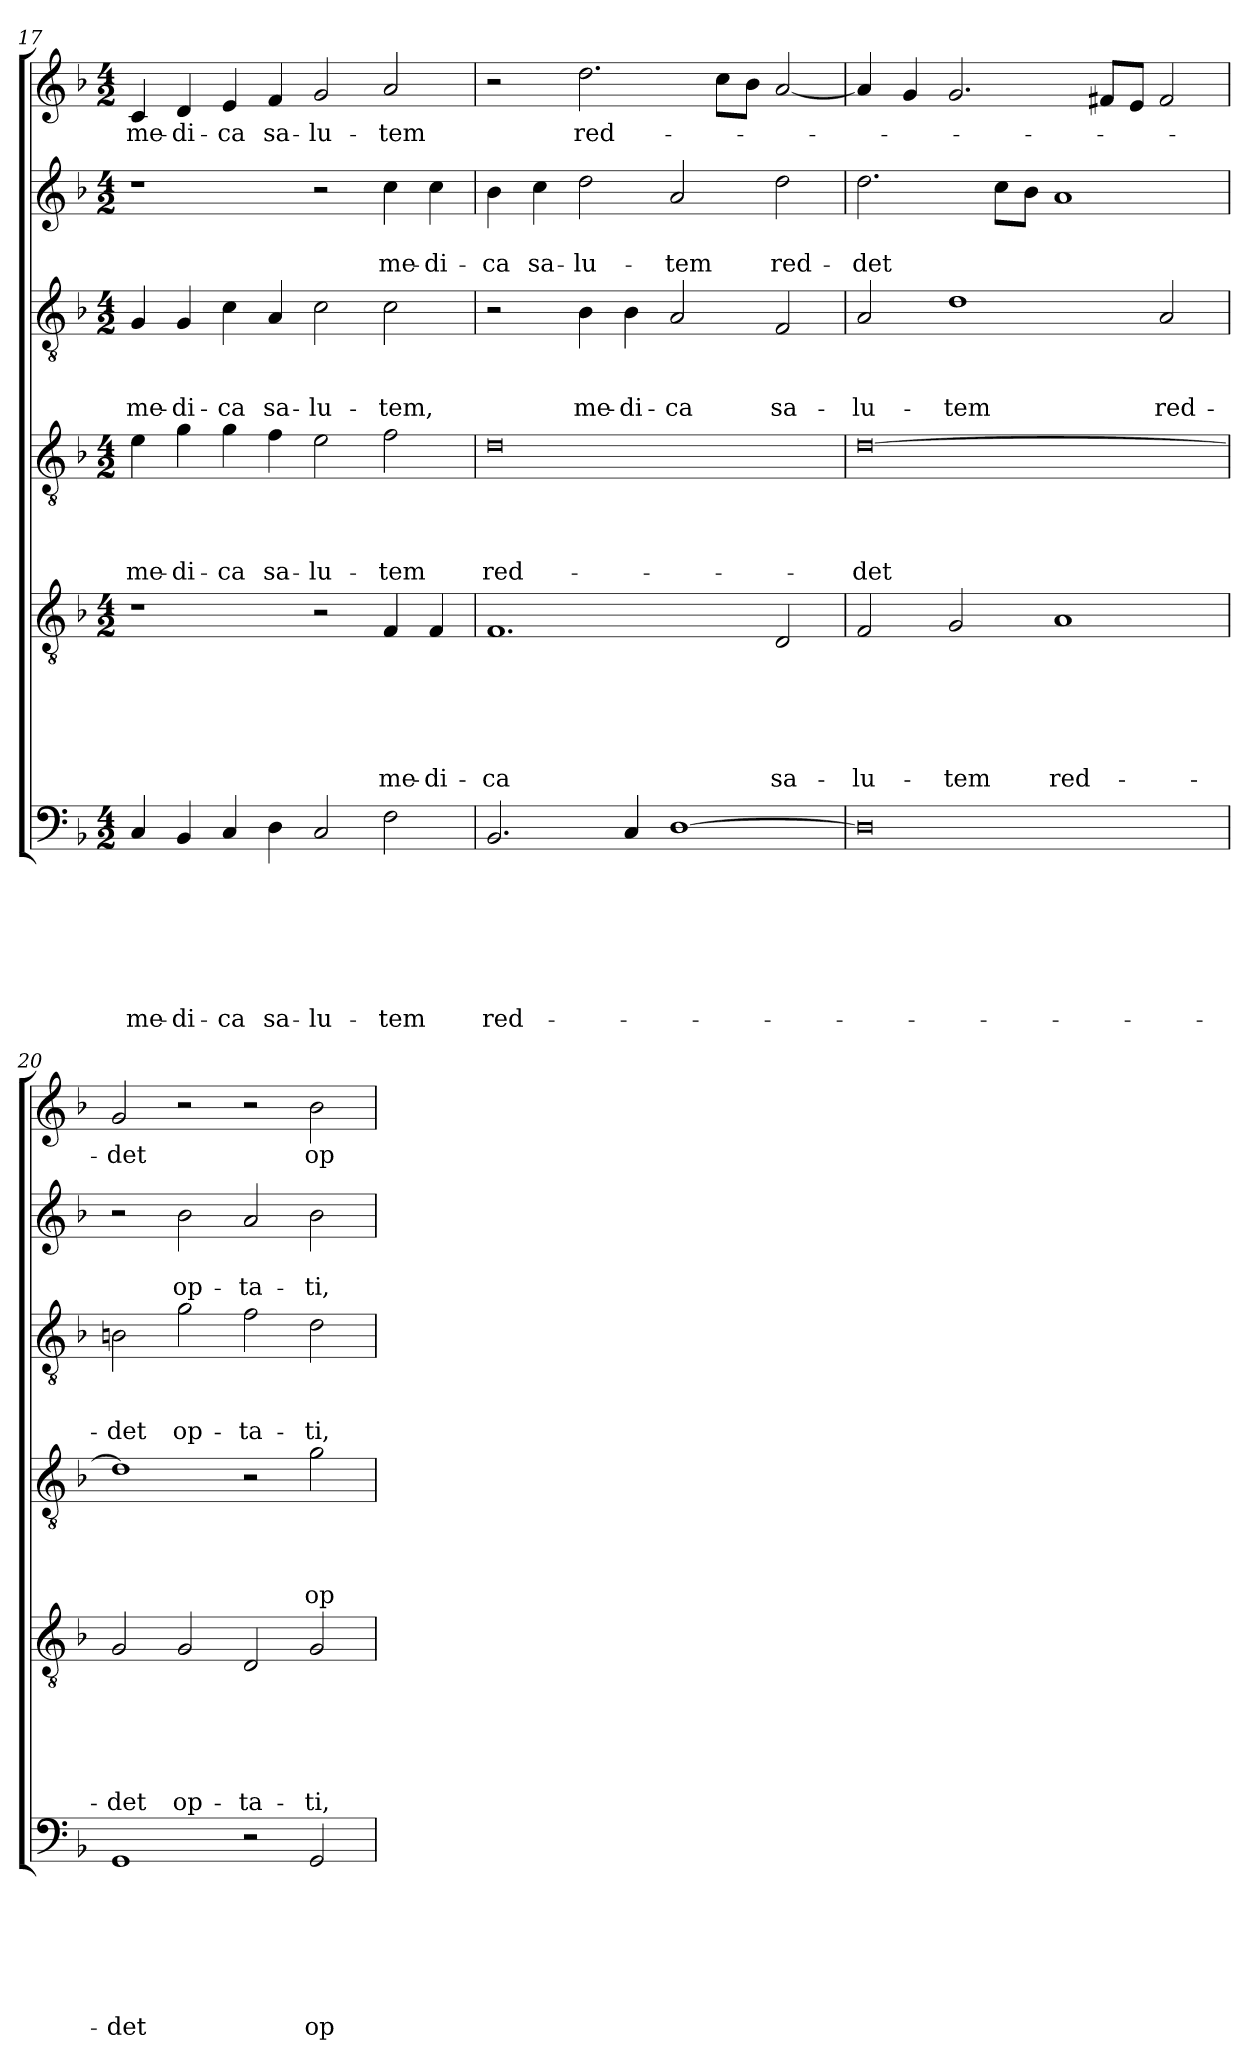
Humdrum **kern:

**kern	**text	**text	**text	**text	**text	**text	**text	**kern	**text	**text	**text	**text	**text	**text	**kern	**text	**text	**text	**text	**kern	**text	**text	**text	**kern	**text	**text	**kern	**text
*part6	*part6	*part6	*part6	*part6	*part6	*part6	*part6	*part5	*part5	*part5	*part5	*part5	*part5	*part5	*part4	*part4	*part4	*part4	*part4	*part3	*part3	*part3	*part3	*part2	*part2	*part2	*part1	*part1
*staff6	*staff6	*staff6	*staff6	*staff6	*staff6	*staff6	*staff6	*staff5	*staff5	*staff5	*staff5	*staff5	*staff5	*staff5	*staff4	*staff4	*staff4	*staff4	*staff4	*staff3	*staff3	*staff3	*staff3	*staff2	*staff2	*staff2	*staff1	*staff1
!!LO:PB:g=z
*clefF4	*	*	*	*	*	*	*	*clefGv2	*	*	*	*	*	*	*clefGv2	*	*	*	*	*clefGv2	*	*	*	*clefG2	*	*	*clefG2	*
*k[b-]	*	*	*	*	*	*	*	*k[b-]	*	*	*	*	*	*	*k[b-]	*	*	*	*	*k[b-]	*	*	*	*k[b-]	*	*	*k[b-]	*
*d:	*	*	*	*	*	*	*	*d:	*	*	*	*	*	*	*d:	*	*	*	*	*d:	*	*	*	*d:	*	*	*d:	*
*M4/2	*	*	*	*	*	*	*	*M4/2	*	*	*	*	*	*	*M4/2	*	*	*	*	*M4/2	*	*	*	*M4/2	*	*	*M4/2	*
=17	=17	=17	=17	=17	=17	=17	=17	=17	=17	=17	=17	=17	=17	=17	=17	=17	=17	=17	=17	=17	=17	=17	=17	=17	=17	=17	=17	=17
!	!	!	!	!	!	!	!LO:LY:b	!	!	!	!	!	!	!	!	!	!	!	!LO:LY:b	!	!	!	!LO:LY:b	!	!	!	!	!LO:LY:b
4C/	.	.	.	.	.	.	me-	1r	.	.	.	.	.	.	4e\	.	.	.	me-	4G/	.	.	me-	1r	.	.	4c/	me-
!	!	!	!	!	!	!	!LO:LY:b	!	!	!	!	!	!	!	!	!	!	!	!LO:LY:b	!	!	!	!LO:LY:b	!	!	!	!	!LO:LY:b
4BB-/	.	.	.	.	.	.	-di-	.	.	.	.	.	.	.	4g\	.	.	.	-di-	4G/	.	.	-di-	.	.	.	4d/	-di-
!	!	!	!	!	!	!	!LO:LY:b	!	!	!	!	!	!	!	!	!	!	!	!LO:LY:b	!	!	!	!LO:LY:b	!	!	!	!	!LO:LY:b
4C/	.	.	.	.	.	.	-ca	.	.	.	.	.	.	.	4g\	.	.	.	-ca	4c\	.	.	-ca	.	.	.	4e/	-ca
!	!	!	!	!	!	!	!LO:LY:b	!	!	!	!	!	!	!	!	!	!	!	!LO:LY:b	!	!	!	!LO:LY:b	!	!	!	!	!LO:LY:b
4D\	.	.	.	.	.	.	sa-	.	.	.	.	.	.	.	4f\	.	.	.	sa-	4A/	.	.	sa-	.	.	.	4f/	sa-
!	!	!	!	!	!	!	!LO:LY:b	!	!	!	!	!	!	!	!	!	!	!	!LO:LY:b	!	!	!	!LO:LY:b	!	!	!	!	!LO:LY:b
2C/	.	.	.	.	.	.	-lu-	2r	.	.	.	.	.	.	2e\	.	.	.	-lu-	2c\	.	.	-lu-	2r	.	.	2g/	-lu-
!	!	!	!	!	!	!	!LO:LY:b	!	!	!	!	!	!	!LO:LY:b	!	!	!	!	!LO:LY:b	!	!	!	!LO:LY:b	!	!	!LO:LY:b	!	!LO:LY:b
2F\	.	.	.	.	.	.	-tem	4F/	.	.	.	.	.	me-	2f\	.	.	.	-tem	2c\	.	.	-tem,	4cc\	.	me-	2a/	-tem
!	!	!	!	!	!	!	!	!	!	!	!	!	!	!LO:LY:b	!	!	!	!	!	!	!	!	!	!	!	!LO:LY:b	!	!
.	.	.	.	.	.	.	.	4F/	.	.	.	.	.	-di-	.	.	.	.	.	.	.	.	.	4cc\	.	-di-	.	.
=18	=18	=18	=18	=18	=18	=18	=18	=18	=18	=18	=18	=18	=18	=18	=18	=18	=18	=18	=18	=18	=18	=18	=18	=18	=18	=18	=18	=18
!	!	!	!	!	!	!	!LO:LY:b	!	!	!	!	!	!	!LO:LY:b	!	!	!	!	!LO:LY:b	!	!	!	!	!	!	!LO:LY:b	!	!
2.BB-/	.	.	.	.	.	.	red-	1.F	.	.	.	.	.	-ca	0d	.	.	.	red-	2r	.	.	.	4b-\	.	-ca	2r	.
!	!	!	!	!	!	!	!	!	!	!	!	!	!	!	!	!	!	!	!	!	!	!	!	!	!	!LO:LY:b	!	!
.	.	.	.	.	.	.	.	.	.	.	.	.	.	.	.	.	.	.	.	.	.	.	.	4cc\	.	sa-	.	.
!	!	!	!	!	!	!	!	!	!	!	!	!	!	!	!	!	!	!	!	!	!	!	!LO:LY:b	!	!	!LO:LY:b	!	!LO:LY:b
.	.	.	.	.	.	.	.	.	.	.	.	.	.	.	.	.	.	.	.	4B-\	.	.	me-	2dd\	.	-lu-	2.dd\	red-
!	!	!	!	!	!	!	!	!	!	!	!	!	!	!	!	!	!	!	!	!	!	!	!LO:LY:b	!	!	!	!	!
4C/	.	.	.	.	.	.	.	.	.	.	.	.	.	.	.	.	.	.	.	4B-\	.	.	-di-	.	.	.	.	.
!	!	!	!	!	!	!	!	!	!	!	!	!	!	!	!	!	!	!	!	!	!	!	!LO:LY:b	!	!	!LO:LY:b	!	!
[1D	.	.	.	.	.	.	.	.	.	.	.	.	.	.	.	.	.	.	.	2A/	.	.	-ca	2a/	.	-tem	.	.
.	.	.	.	.	.	.	.	.	.	.	.	.	.	.	.	.	.	.	.	.	.	.	.	.	.	.	8cc\L	.
.	.	.	.	.	.	.	.	.	.	.	.	.	.	.	.	.	.	.	.	.	.	.	.	.	.	.	8b-\J	.
!	!	!	!	!	!	!	!	!	!	!	!	!	!	!LO:LY:b	!	!	!	!	!	!	!	!	!LO:LY:b	!	!	!LO:LY:b	!	!
.	.	.	.	.	.	.	.	2D/	.	.	.	.	.	sa-	.	.	.	.	.	2F/	.	.	sa-	2dd\	.	red-	[2a/	.
=19	=19	=19	=19	=19	=19	=19	=19	=19	=19	=19	=19	=19	=19	=19	=19	=19	=19	=19	=19	=19	=19	=19	=19	=19	=19	=19	=19	=19
!	!	!	!	!	!	!	!	!	!	!	!	!	!	!LO:LY:b	!	!	!	!	!LO:LY:b	!	!	!	!LO:LY:b	!	!	!LO:LY:b	!	!
0D]	.	.	.	.	.	.	.	2F/	.	.	.	.	.	-lu-	[0d	.	.	.	-det	2A/	.	.	-lu-	2.dd\	.	-det	4a/]	.
.	.	.	.	.	.	.	.	.	.	.	.	.	.	.	.	.	.	.	.	.	.	.	.	.	.	.	4g/	.
!	!	!	!	!	!	!	!	!	!	!	!	!	!	!LO:LY:b	!	!	!	!	!	!	!	!	!LO:LY:b	!	!	!	!	!
.	.	.	.	.	.	.	.	2G/	.	.	.	.	.	-tem	.	.	.	.	.	1d	.	.	-tem	.	.	.	2.g/	.
.	.	.	.	.	.	.	.	.	.	.	.	.	.	.	.	.	.	.	.	.	.	.	.	8cc\L	.	.	.	.
.	.	.	.	.	.	.	.	.	.	.	.	.	.	.	.	.	.	.	.	.	.	.	.	8b-\J	.	.	.	.
!	!	!	!	!	!	!	!	!	!	!	!	!	!	!LO:LY:b	!	!	!	!	!	!	!	!	!	!	!	!	!	!
.	.	.	.	.	.	.	.	1A	.	.	.	.	.	red-	.	.	.	.	.	.	.	.	.	1a	.	.	.	.
.	.	.	.	.	.	.	.	.	.	.	.	.	.	.	.	.	.	.	.	.	.	.	.	.	.	.	8f#X/L	.
.	.	.	.	.	.	.	.	.	.	.	.	.	.	.	.	.	.	.	.	.	.	.	.	.	.	.	8e/J	.
!	!	!	!	!	!	!	!	!	!	!	!	!	!	!	!	!	!	!	!	!	!	!	!LO:LY:b	!	!	!	!	!
.	.	.	.	.	.	.	.	.	.	.	.	.	.	.	.	.	.	.	.	2A/	.	.	red-	.	.	.	2f#/	.
=20	=20	=20	=20	=20	=20	=20	=20	=20	=20	=20	=20	=20	=20	=20	=20	=20	=20	=20	=20	=20	=20	=20	=20	=20	=20	=20	=20	=20
!	!	!	!	!	!	!	!LO:LY:b	!	!	!	!	!	!	!LO:LY:b	!	!	!	!	!	!	!	!	!LO:LY:b	!	!	!	!	!LO:LY:b
1GG	.	.	.	.	.	.	-det	2G/	.	.	.	.	.	-det	1d]	.	.	.	.	2Bn\	.	.	-det	2r	.	.	2g/	-det
!	!	!	!	!	!	!	!	!	!	!	!	!	!	!LO:LY:b	!	!	!	!	!	!	!	!	!LO:LY:b	!	!	!LO:LY:b	!	!
.	.	.	.	.	.	.	.	2G/	.	.	.	.	.	op-	.	.	.	.	.	2g\	.	.	op-	2b-\	.	op-	2r	.
!	!	!	!	!	!	!	!	!	!	!	!	!	!	!LO:LY:b	!	!	!	!	!	!	!	!	!LO:LY:b	!	!	!LO:LY:b	!	!
2r	.	.	.	.	.	.	.	2D/	.	.	.	.	.	-ta-	2r	.	.	.	.	2f\	.	.	-ta-	2a/	.	-ta-	2r	.
!	!	!	!	!	!	!	!LO:LY:b	!	!	!	!	!	!	!LO:LY:b	!	!	!	!	!LO:LY:b	!	!	!	!LO:LY:b	!	!	!LO:LY:b	!	!LO:LY:b
2GG/	.	.	.	.	.	.	op-	2G/	.	.	.	.	.	-ti,	2g\	.	.	.	op-	2d\	.	.	-ti,	2b-\	.	-ti,	2b-\	op-
=	=	=	=	=	=	=	=	=	=	=	=	=	=	=	=	=	=	=	=	=	=	=	=	=	=	=	=	=
*-	*-	*-	*-	*-	*-	*-	*-	*-	*-	*-	*-	*-	*-	*-	*-	*-	*-	*-	*-	*-	*-	*-	*-	*-	*-	*-	*-	*-
